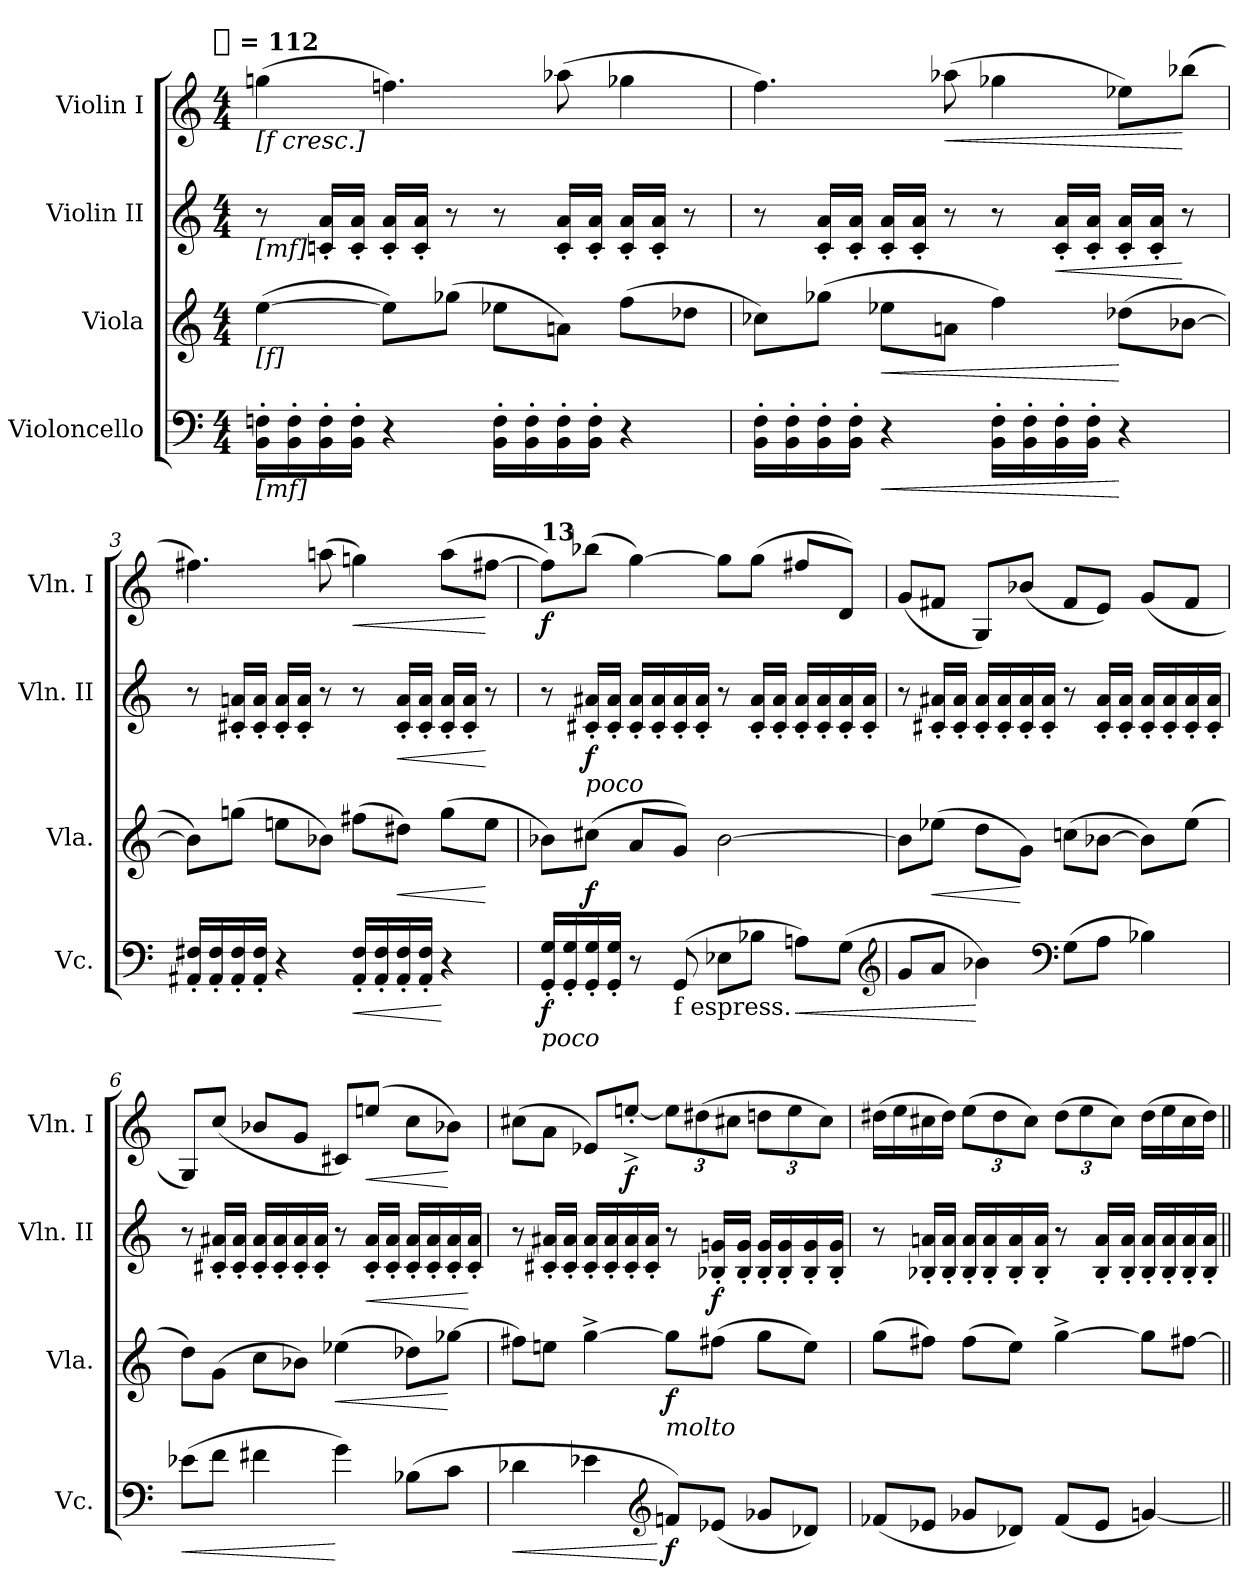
**kern	**dynam	**kern	**dynam	**kern	**dynam	**kern	**dynam
*part4	*part4	*part3	*part3	*part2	*part2	*part1	*part1
*staff4	*staff4	*staff3	*staff3	*staff2	*staff2	*staff1	*staff1
*I"Violoncello	*	*I"Viola	*	*I"Violin II	*	*I"Violin I	*
*I'Vc.	*	*I'Vla.	*	*I'Vln. II	*	*I'Vln. I	*
*clefF4	*	*clefG2	*	*clefG2	*	*clefG2	*
*k[]	*	*k[]	*	*k[]	*	*k[]	*
*C:	*	*C:	*	*C:	*	*C:	*
!!LO:TX:omd:t=[quarter] = 112
*M4/4	*	*M4/4	*	*M4/4	*	*M4/4	*
*MM112	*	*MM112	*	*MM112	*	*MM112	*
=1	=1	=1	=1	=1	=1	=1	=1
!	!	!	!	!	!	!LO:TX:b:t=[f cresc.]	!
!	!	!	!	!LO:TX:b:t=[mf]	!	!	!
!	!	!LO:TX:b:t=[f]	!	!	!	!	!
!LO:TX:b:t=[mf]	!	!	!	!	!	!	!
16BB' 16Fn'LL	.	([4ee	.	8r	.	(4ggn	.
16BB' 16F'	.	.	.	.	.	.	.
16BB' 16F'	.	.	.	16cn' 16a'LL	.	.	.
16BB' 16F'JJ	.	.	.	16c' 16a'JJ	.	.	.
4r	.	8eeL])	.	16c' 16a'LL	.	4.ffn)	.
.	.	.	.	16c' 16a'JJ	.	.	.
.	.	(8gg-XJ	.	8r	.	.	.
16BB' 16F'LL	.	8ee-XL	.	8r	.	.	.
16BB' 16F'	.	.	.	.	.	.	.
16BB' 16F'	.	8anJ)	.	16c' 16a'LL	.	(8aa-X	.
16BB' 16F'JJ	.	.	.	16c' 16a'JJ	.	.	.
4r	.	(8ffL	.	16c' 16a'LL	.	4gg-X	.
.	.	.	.	16c' 16a'JJ	.	.	.
.	.	8dd-XJ	.	8r	.	.	.
=2	=2	=2	=2	=2	=2	=2	=2
16BB' 16F'LL	.	8cc-XL)	.	8r	.	4.ff)	.
16BB' 16F'	.	.	.	.	.	.	.
16BB' 16F'	.	(8gg-XJ	.	16c' 16a'LL	.	.	.
16BB' 16F'JJ	.	.	.	16c' 16a'JJ	.	.	.
!	!LO:HP:b	!	!LO:HP:b	!	!	!	!
4r	<	8ee-XL	<	16c' 16a'LL	.	.	.
.	.	.	.	16c' 16a'JJ	.	.	.
!	!	!	!	!	!	!	!LO:HP:b
.	.	8anJ	.	8r	.	(8aa-X	<
16BB' 16F'LL	.	4ff)	.	8r	.	4gg-X	.
16BB' 16F'	.	.	.	.	.	.	.
!	!	!	!	!	!LO:HP:b	!	!
16BB' 16F'	.	.	.	16c' 16a'LL	<	.	.
16BB' 16F'JJ	.	.	.	16c' 16a'JJ	.	.	.
4r	[	(8dd-XL	[	16c' 16a'LL	.	8ee-XL)	.
.	.	.	.	16c' 16a'JJ	.	.	.
.	.	[8b-XJ	.	8r	[	(8bb-XJ	[
=3	=3	=3	=3	=3	=3	=3	=3
16AA#X' 16F#X'LL	.	8b-L])	.	8r	.	4.ff#X)	.
16AA#' 16F#'	.	.	.	.	.	.	.
16AA#' 16F#'	.	(8ggnJ	.	16c#X' 16an'LL	.	.	.
16AA#' 16F#'JJ	.	.	.	16c#' 16a'JJ	.	.	.
4r	.	8eenL	.	16c#' 16a'LL	.	.	.
.	.	.	.	16c#' 16a'JJ	.	.	.
.	.	8b-XJ)	.	8r	.	(8aan	.
!	!LO:HP:b	!	!	!	!	!	!LO:HP:b
16AA#' 16F#'LL	<	(8ff#XL	.	8r	.	4ggn)	<
16AA#' 16F#'	.	.	.	.	.	.	.
!	!	!	!LO:HP:b	!	!LO:HP:b	!	!
16AA#' 16F#'	.	8dd#XJ)	<	16c#' 16a'LL	<	.	.
16AA#' 16F#'JJ	.	.	.	16c#' 16a'JJ	.	.	.
4r	[	(8ggL	.	16c#' 16a'LL	.	(8aaL	.
.	.	.	.	16c#' 16a'JJ	.	.	.
.	.	8eeJ	[	8r	[	[8ff#XJ	[
=4	=4	=4	=4	=4	=4	=4	=4
!	!	!	!	!	!	!LO:TX:a:B:t=13	!
!LO:TX:b:i:t=poco	!	!	!	!	!	!	!
16GG' 16G'LL	f	8b-XL)	.	8r	.	8ff#L])	f
16GG' 16G'	.	.	.	.	.	.	.
!	!	!	!	!LO:TX:b:i:t=poco	!	!	!
16GG' 16G'	.	(8cc#XJ	f	16c#X' 16a#X'LL	f	(8bb-XJ	.
16GG' 16G'JJ	.	.	.	16c#' 16a#'JJ	.	.	.
8r	.	8aL	.	16c#' 16a#'LL	.	[4gg)	.
.	.	.	.	16c#' 16a#'	.	.	.
!LO:TX:b:t=f espress.	!	!	!	!	!	!	!
(8GG	.	8gJ)	.	16c#' 16a#'	.	.	.
.	.	.	.	16c#' 16a#'JJ	.	.	.
8E-XL	.	[2b-	.	8r	.	8ggL]	.
8B-XJ	.	.	.	16c#' 16a#'LL	.	(8ggJ	.
.	.	.	.	16c#' 16a#'JJ	.	.	.
!	!LO:HP:b	!	!	!	!	!	!
8AnL)	<	.	.	16c#' 16a#'LL	.	8ff#XL	.
.	.	.	.	16c#' 16a#'	.	.	.
(8GJ	.	.	.	16c#' 16a#'	.	8dJ)	.
.	.	.	.	16c#' 16a#'JJ	.	.	.
*clefG2	*	*	*	*	*	*	*
=5	=5	=5	=5	=5	=5	=5	=5
8gL	.	8b-L]	.	8r	.	(8gL	.
!	!	!	!LO:HP:b	!	!	!	!
8aJ	.	(8ee-XJ	<	16c#X' 16a#X'LL	.	8f#XJ	.
.	.	.	.	16c#' 16a#'JJ	.	.	.
4b-X)	[	8ddL	.	16c#' 16a#'LL	.	8GL)	.
.	.	.	.	16c#' 16a#'	.	.	.
.	.	8gJ)	[	16c#' 16a#'	.	(8b-XJ	.
.	.	.	.	16c#' 16a#'JJ	.	.	.
*clefF4	*	*	*	*	*	*	*
(8GL	.	(8ccnL	.	8r	.	8f#L	.
8AJ	.	[8b-XJ	.	16c#' 16a#'LL	.	8eJ)	.
.	.	.	.	16c#' 16a#'JJ	.	.	.
4B-X)	.	8b-L])	.	16c#' 16a#'LL	.	(8gL	.
.	.	.	.	16c#' 16a#'	.	.	.
.	.	(8ee-J	.	16c#' 16a#'	.	8f#J	.
.	.	.	.	16c#' 16a#'JJ	.	.	.
=6	=6	=6	=6	=6	=6	=6	=6
!	!LO:HP:b	!	!	!	!	!	!
(8e-XL	<	8ddL)	.	8r	.	8GL)	.
8fJ	.	(8gJ	.	16c#X' 16a#X'LL	.	(8ccJ	.
.	.	.	.	16c#' 16a#'JJ	.	.	.
4f#X	.	8ccL	.	16c#' 16a#'LL	.	8b-XL	.
.	.	.	.	16c#' 16a#'	.	.	.
.	.	8b-XJ)	.	16c#' 16a#'	.	8gJ	.
.	.	.	.	16c#' 16a#'JJ	.	.	.
!	!	!	!LO:HP:b	!	!	!	!
4g)	[	(4ee-X	<	8r	.	8c#XL)	.
!	!	!	!	!	!LO:HP:b	!	!LO:HP:b
.	.	.	.	16c#' 16a#'LL	<	(8eenJ	<
.	.	.	.	16c#' 16a#'JJ	.	.	.
(8B-XL	.	8dd-XL)	.	16c#' 16a#'LL	.	8ccL	.
.	.	.	.	16c#' 16a#'	.	.	.
8cJ	.	[8gg-XJ	[	16c#' 16a#'	.	8b-XJ)	[
.	.	.	.	16c#' 16a#'JJ	[	.	.
=7	=7	=7	=7	=7	=7	=7	=7
!	!LO:HP:b	!	!	!	!	!	!
4d-X	<	8ff#XL]	.	8r	.	(8cc#XL	.
.	.	8eenJ	.	16c#X' 16a#X'LL	.	8aJ	.
.	.	.	.	16c#' 16a#'JJ	.	.	.
4e-X	.	[4gg^	.	16c#' 16a#'LL	.	8e-XL)	.
.	.	.	.	16c#' 16a#'	.	.	.
.	.	.	.	16c#' 16a#'	.	[8een'^J	f
.	.	.	.	16c#' 16a#'JJ	.	.	.
*clefG2	*	*	*	*	*	*	*
!	!	!LO:TX:b:i:t=molto	!	!	!	!	!
8fnL)	[ f	8ggL]	f	8r	.	12eeL]	.
.	.	.	.	.	.	(12dd#X	.
(8e-XJ	.	(8ff#XJ	.	16B-X' 16gn'LL	f	.	.
.	.	.	.	.	.	12cc#XJ	.
.	.	.	.	16B-' 16g'JJ	.	.	.
8g-XL	.	8ggL	.	16B-' 16g'LL	.	12ddnL	.
.	.	.	.	16B-' 16g'	.	.	.
.	.	.	.	.	.	12ee	.
8d-XJ)	.	8eeJ)	.	16B-' 16g'	.	.	.
.	.	.	.	.	.	12cc#J)	.
.	.	.	.	16B-' 16g'JJ	.	.	.
=8	=8	=8	=8	=8	=8	=8	=8
(8f-XL	.	(8ggL	.	8r	.	(16dd#XLL	.
.	.	.	.	.	.	16ee	.
8e-XJ	.	8ff#XJ)	.	16B-X' 16an'LL	.	16cc#X	.
.	.	.	.	16B-' 16a'JJ	.	16dd#JJ)	.
8g-XL	.	(8ff#L	.	16B-' 16a'LL	.	(12eeL	.
.	.	.	.	16B-' 16a'	.	.	.
.	.	.	.	.	.	12dd#	.
8d-XJ)	.	8eeJ)	.	16B-' 16a'	.	.	.
.	.	.	.	.	.	12cc#J)	.
.	.	.	.	16B-' 16a'JJ	.	.	.
(8f-L	.	[4gg^	.	8r	.	(12dd#L	.
.	.	.	.	.	.	12ee	.
8e-J	.	.	.	16B-' 16a'LL	.	.	.
.	.	.	.	.	.	12cc#J)	.
.	.	.	.	16B-' 16a'JJ	.	.	.
[4gn)	.	8ggL]	.	16B-' 16a'LL	.	(16dd#LL	.
.	.	.	.	16B-' 16a'	.	16ee	.
.	.	[8ff#XJ	.	16B-' 16a'	.	16cc#	.
.	.	.	.	16B-' 16a'JJ	.	16dd#JJ)	.
=||	=||	=||	=||	=||	=||	=||	=||
*-	*-	*-	*-	*-	*-	*-	*-
